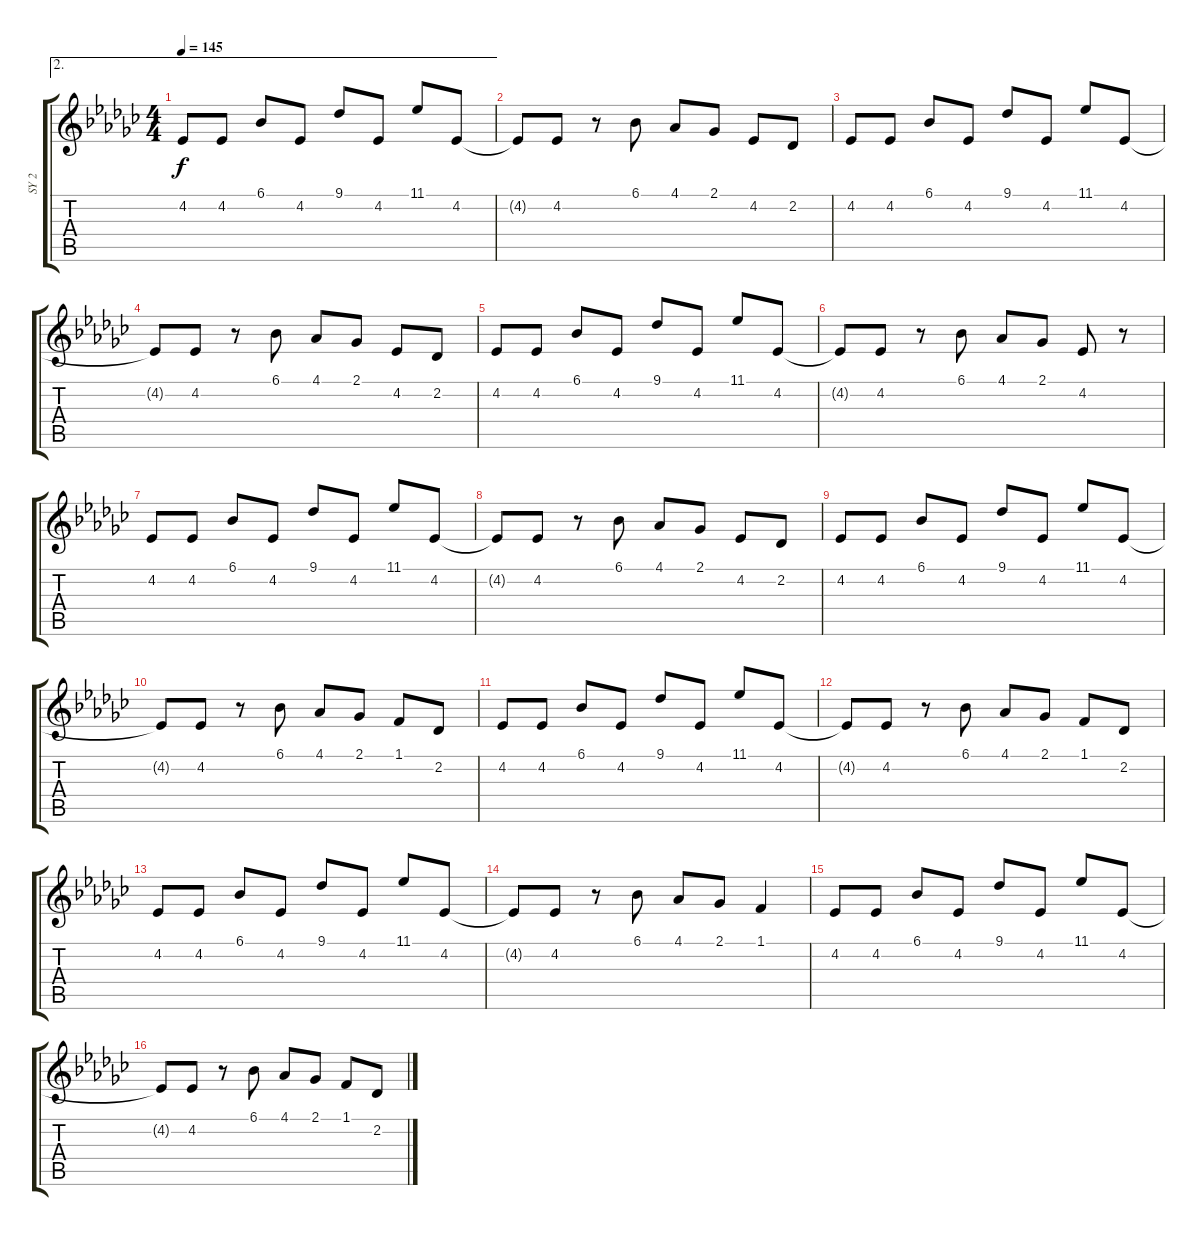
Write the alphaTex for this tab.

\track ("SY 2" "SY 2") {instrument lead1square}
\staff {score tabs}
\tuning (E4 B3 G3 D3 A2 E2) {hide}
\ae 2
\ts (4 4)
\tempo 145
\clef g2
\ks ebminor
4.2.8{dy f} 4.2.8 6.1.8 4.2.8 9.1.8 4.2.8 11.1.8 4.2.8 |
4.2{t}.8 4.2.8 r.8 6.1.8 4.1.8 2.1.8 4.2.8 2.2.8 |
4.2.8 4.2.8 6.1.8 4.2.8 9.1.8 4.2.8 11.1.8 4.2.8 |
4.2{t}.8 4.2.8 r.8 6.1.8 4.1.8 2.1.8 4.2.8 2.2.8 |
4.2.8 4.2.8 6.1.8 4.2.8 9.1.8 4.2.8 11.1.8 4.2.8 |
4.2{t}.8 4.2.8 r.8 6.1.8 4.1.8 2.1.8 4.2.8 r.8 |
4.2.8 4.2.8 6.1.8 4.2.8 9.1.8 4.2.8 11.1.8 4.2.8 |
4.2{t}.8 4.2.8 r.8 6.1.8 4.1.8 2.1.8 4.2.8 2.2.8 |
4.2.8 4.2.8 6.1.8 4.2.8 9.1.8 4.2.8 11.1.8 4.2.8 |
4.2{t}.8 4.2.8 r.8 6.1.8 4.1.8 2.1.8 1.1.8 2.2.8 |
4.2.8 4.2.8 6.1.8 4.2.8 9.1.8 4.2.8 11.1.8 4.2.8 |
4.2{t}.8 4.2.8 r.8 6.1.8 4.1.8 2.1.8 1.1.8 2.2.8 |
4.2.8 4.2.8 6.1.8 4.2.8 9.1.8 4.2.8 11.1.8 4.2.8 |
4.2{t}.8 4.2.8 r.8 6.1.8 4.1.8 2.1.8 1.1.4 |
4.2.8 4.2.8 6.1.8 4.2.8 9.1.8 4.2.8 11.1.8 4.2.8 |
4.2{t}.8 4.2.8 r.8 6.1.8 4.1.8 2.1.8 1.1.8 2.2.8
